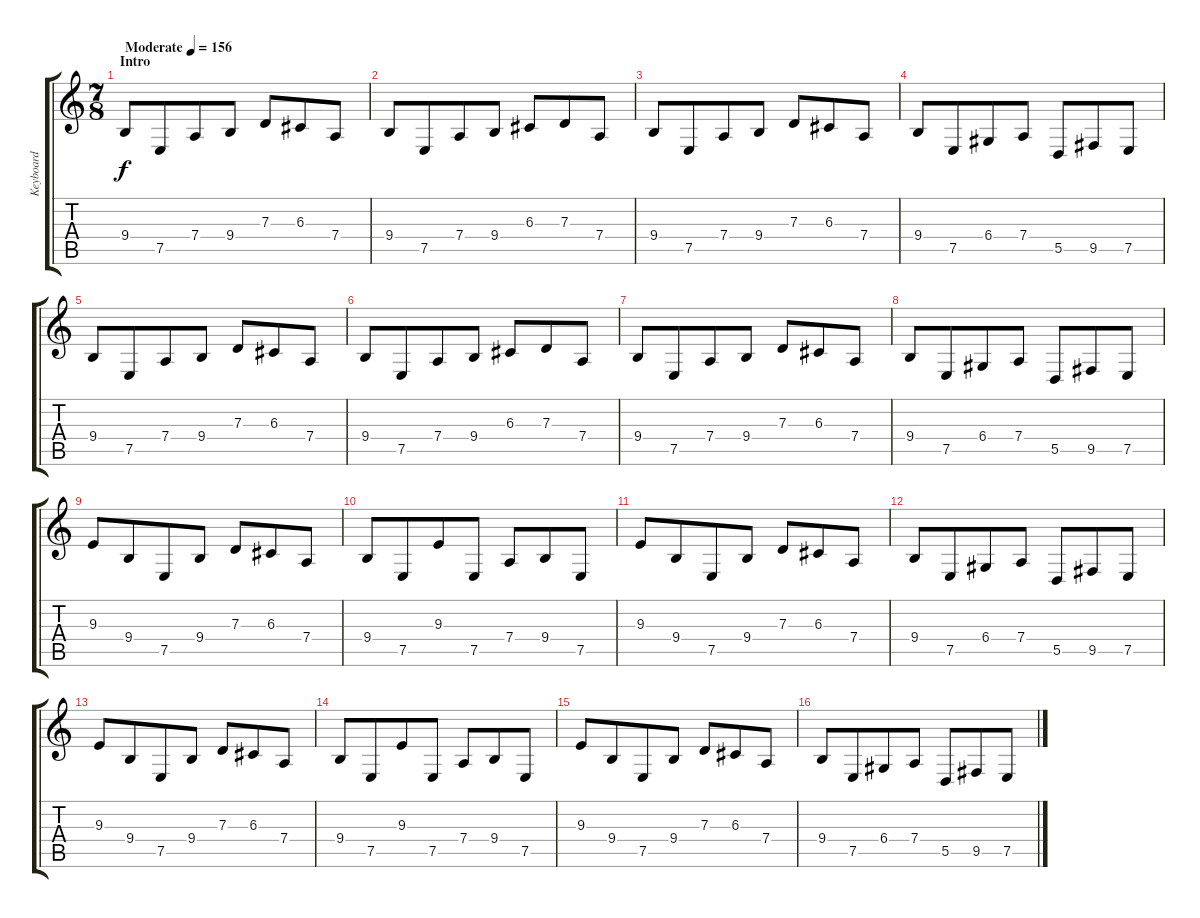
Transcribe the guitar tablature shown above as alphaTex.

\track ("Keyboard" "Keyboard") {instrument lead2sawtooth}
\staff {score tabs}
\tuning (E4 B3 G3 D3 A2 E2) {hide}
\ts (7 8)
\section ("" "Intro")
\tempo (156 "Moderate")
\clef g2
\ks c
9.4.8{dy f instrument lead2sawtooth} 7.5.8 7.4.8 9.4.8 7.3.8 6.3.8 7.4.8 |
9.4.8 7.5.8 7.4.8 9.4.8 6.3.8 7.3.8 7.4.8 |
9.4.8 7.5.8 7.4.8 9.4.8 7.3.8 6.3.8 7.4.8 |
9.4.8 7.5.8 6.4.8 7.4.8 5.5.8 9.5.8 7.5.8 |
9.4.8 7.5.8 7.4.8 9.4.8 7.3.8 6.3.8 7.4.8 |
9.4.8 7.5.8 7.4.8 9.4.8 6.3.8 7.3.8 7.4.8 |
9.4.8 7.5.8 7.4.8 9.4.8 7.3.8 6.3.8 7.4.8 |
9.4.8 7.5.8 6.4.8 7.4.8 5.5.8 9.5.8 7.5.8 |
9.3.8 9.4.8 7.5.8 9.4.8 7.3.8 6.3.8 7.4.8 |
9.4.8 7.5.8 9.3.8 7.5.8 7.4.8 9.4.8 7.5.8 |
9.3.8 9.4.8 7.5.8 9.4.8 7.3.8 6.3.8 7.4.8 |
9.4.8 7.5.8 6.4.8 7.4.8 5.5.8 9.5.8 7.5.8 |
9.3.8 9.4.8 7.5.8 9.4.8 7.3.8 6.3.8 7.4.8 |
9.4.8 7.5.8 9.3.8 7.5.8 7.4.8 9.4.8 7.5.8 |
9.3.8 9.4.8 7.5.8 9.4.8 7.3.8 6.3.8 7.4.8 |
9.4.8 7.5.8 6.4.8 7.4.8 5.5.8 9.5.8 7.5.8
